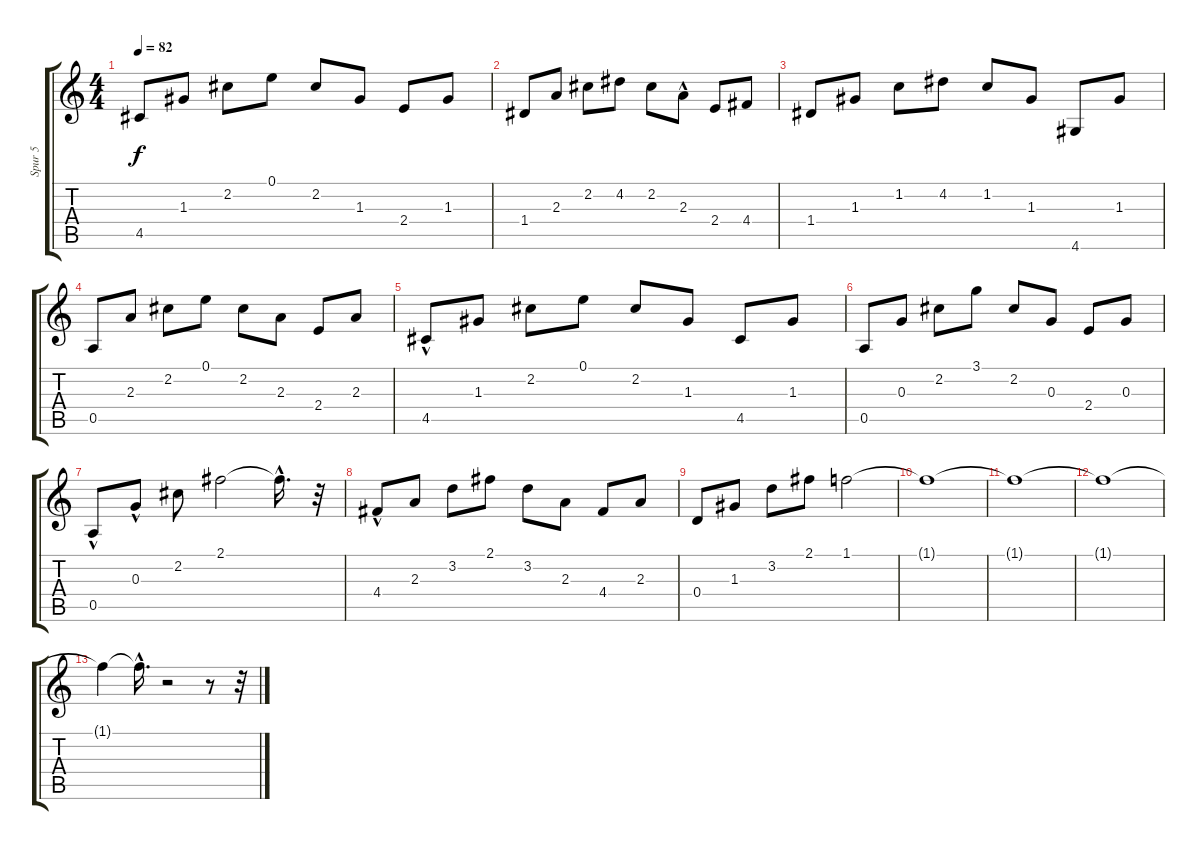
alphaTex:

\track ("Spur 5" "Spur 5") {instrument electricguitarclean}
\staff {score tabs}
\tuning (E4 B3 G3 D3 A2 E2) {hide}
\ts (4 4)
\tempo 82
\clef g2
\ks c
4.5.8{dy f} 1.3.8 2.2.8 0.1.8 2.2.8 1.3.8 2.4.8 1.3.8 |
1.4.8 2.3.8 2.2.8 4.2.8 2.2.8 2.3{hac}.8 2.4.8 4.4.8 |
1.4.8 1.3.8 1.2.8 4.2.8 1.2.8 1.3.8 4.6.8 1.3.8 |
0.5.8 2.3.8 2.2.8 0.1.8 2.2.8 2.3.8 2.4.8 2.3.8 |
4.5{hac}.8 1.3.8 2.2.8 0.1.8 2.2.8 1.3.8 4.5.8 1.3.8 |
0.5.8 0.3.8 2.2.8 3.1.8 2.2.8 0.3.8 2.4.8 0.3.8 |
0.5{hac}.8 0.3{hac}.8 2.2.8 2.1.2 2.1{hac t}.16{d} r.32 |
4.4{hac}.8 2.3.8 3.2.8 2.1.8 3.2.8 2.3.8 4.4.8 2.3.8 |
0.4.8 1.3.8 3.2.8 2.1.8 1.1.2 |
1.1{t}.1 |
1.1{t}.1 |
1.1{t}.1 |
1.1{t}.4 1.1{hac t}.16{d} r.2 r.8 r.32
